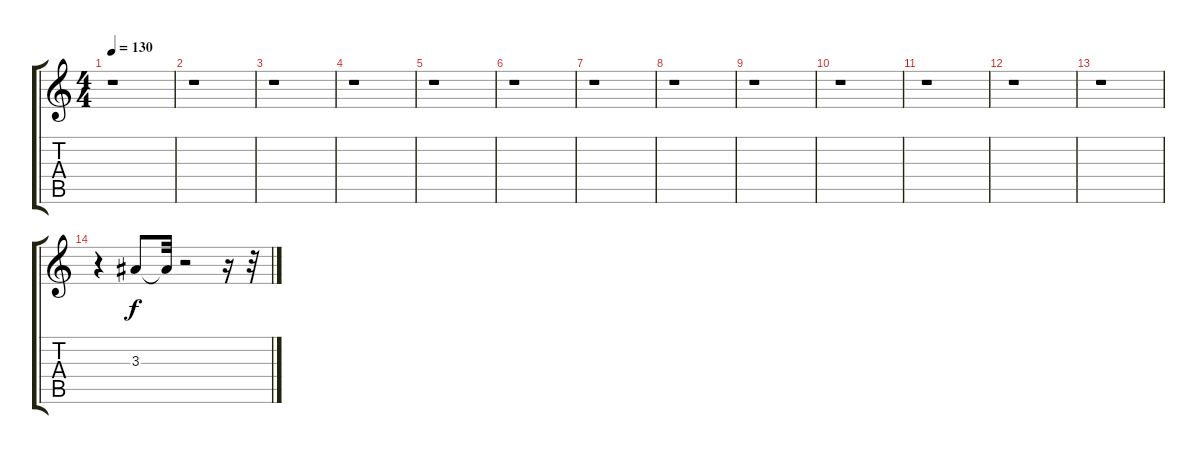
\track "" {instrument distortionguitar}
\staff {score tabs}
\tuning (E4 B3 G3 D3 A2 E2) {hide}
\ts (4 4)
\tempo 130
\clef g2
\ks c
r.1{dy f} |
r.1 |
r.1 |
r.1 |
r.1 |
r.1 |
r.1 |
r.1 |
r.1 |
r.1 |
r.1 |
r.1 |
r.1 |
r.4 3.3.8 3.3{t}.32 r.2 r.16 r.32
